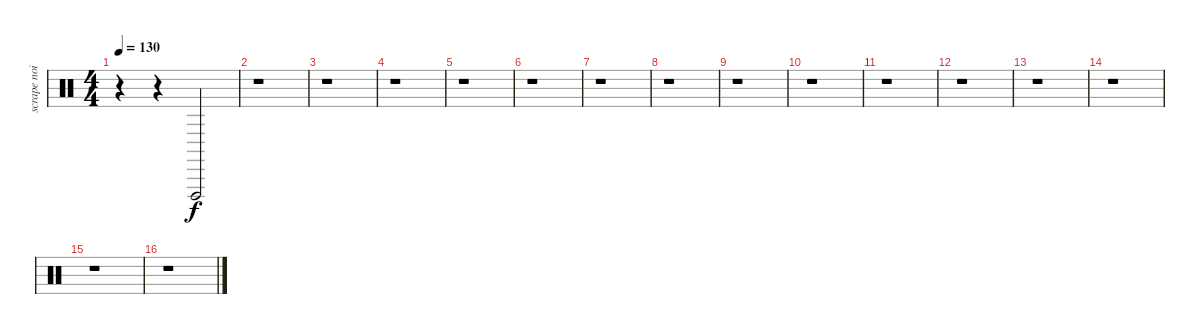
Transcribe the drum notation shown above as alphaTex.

\track ("scrape noise" "scrape noi") {instrument percussion}
\staff {score}
\articulation defaults
\ts (4 4)
\tempo 130
\clef neutral
\ks c
r.4{dy f} r.4 "Vibraslap (hit)".2 |
r.1 |
r.1 |
r.1 |
r.1 |
r.1 |
r.1 |
r.1 |
r.1 |
r.1 |
r.1 |
r.1 |
r.1 |
r.1 |
r.1 |
r.1
